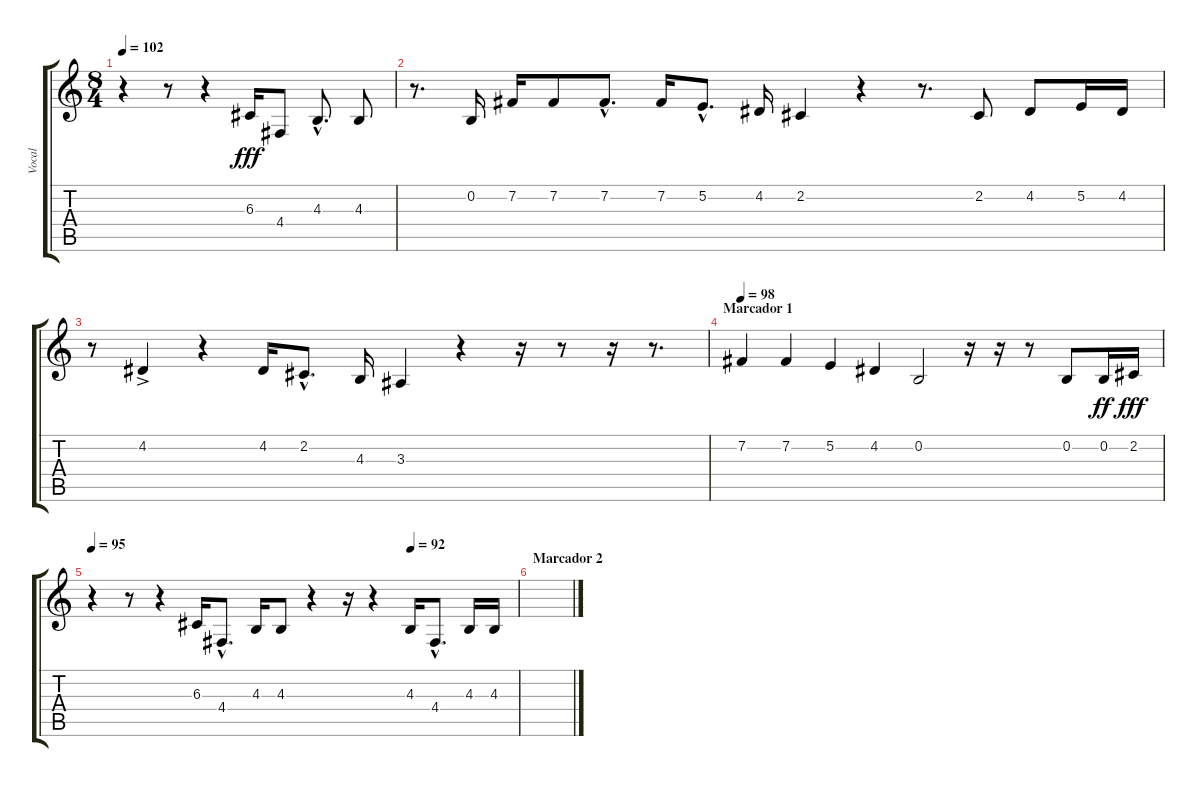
\track ("Vocal" "Vocal") {instrument lead1square}
\staff {score tabs}
\tuning (E4 B3 G3 D3 A2 E2) {hide}
\ts (8 4)
\tempo 102
\clef g2
\ks c
r.4{dy fff} r.8 r.4 6.3.16 4.4.8 4.3{hac}.8{d} 4.3.8 |
r.8{d} 0.2.16 7.2.16 7.2.8 7.2{hac}.8{d} 7.2.16 5.2{hac}.8{d} 4.2.16 2.2.4 r.4 r.8{d} 2.2.8 4.2.8 5.2.16 4.2.16 |
r.8 4.2{ac}.4 r.4 4.2.16 2.2{hac}.8{d} 4.3.16 3.3.4 r.4 r.16 r.8 r.16 r.8{d} |
\section ("" "Marcador 1")
\tempo 98
7.2.4 7.2.4 5.2.4 4.2.4 0.2.2 r.16 r.16 r.8 0.2.8 0.2.16{dy ff} 2.2.16{dy fff} |
\tempo 95
\tempo (92 0.75)
r.4 r.8 r.4 6.3.16 4.4{hac}.8{d} 4.3.16 4.3.8 r.4 r.16 r.4 4.3.16 4.4{hac}.8{d} 4.3.16 4.3.16 |
\section ("" "Marcador 2")
